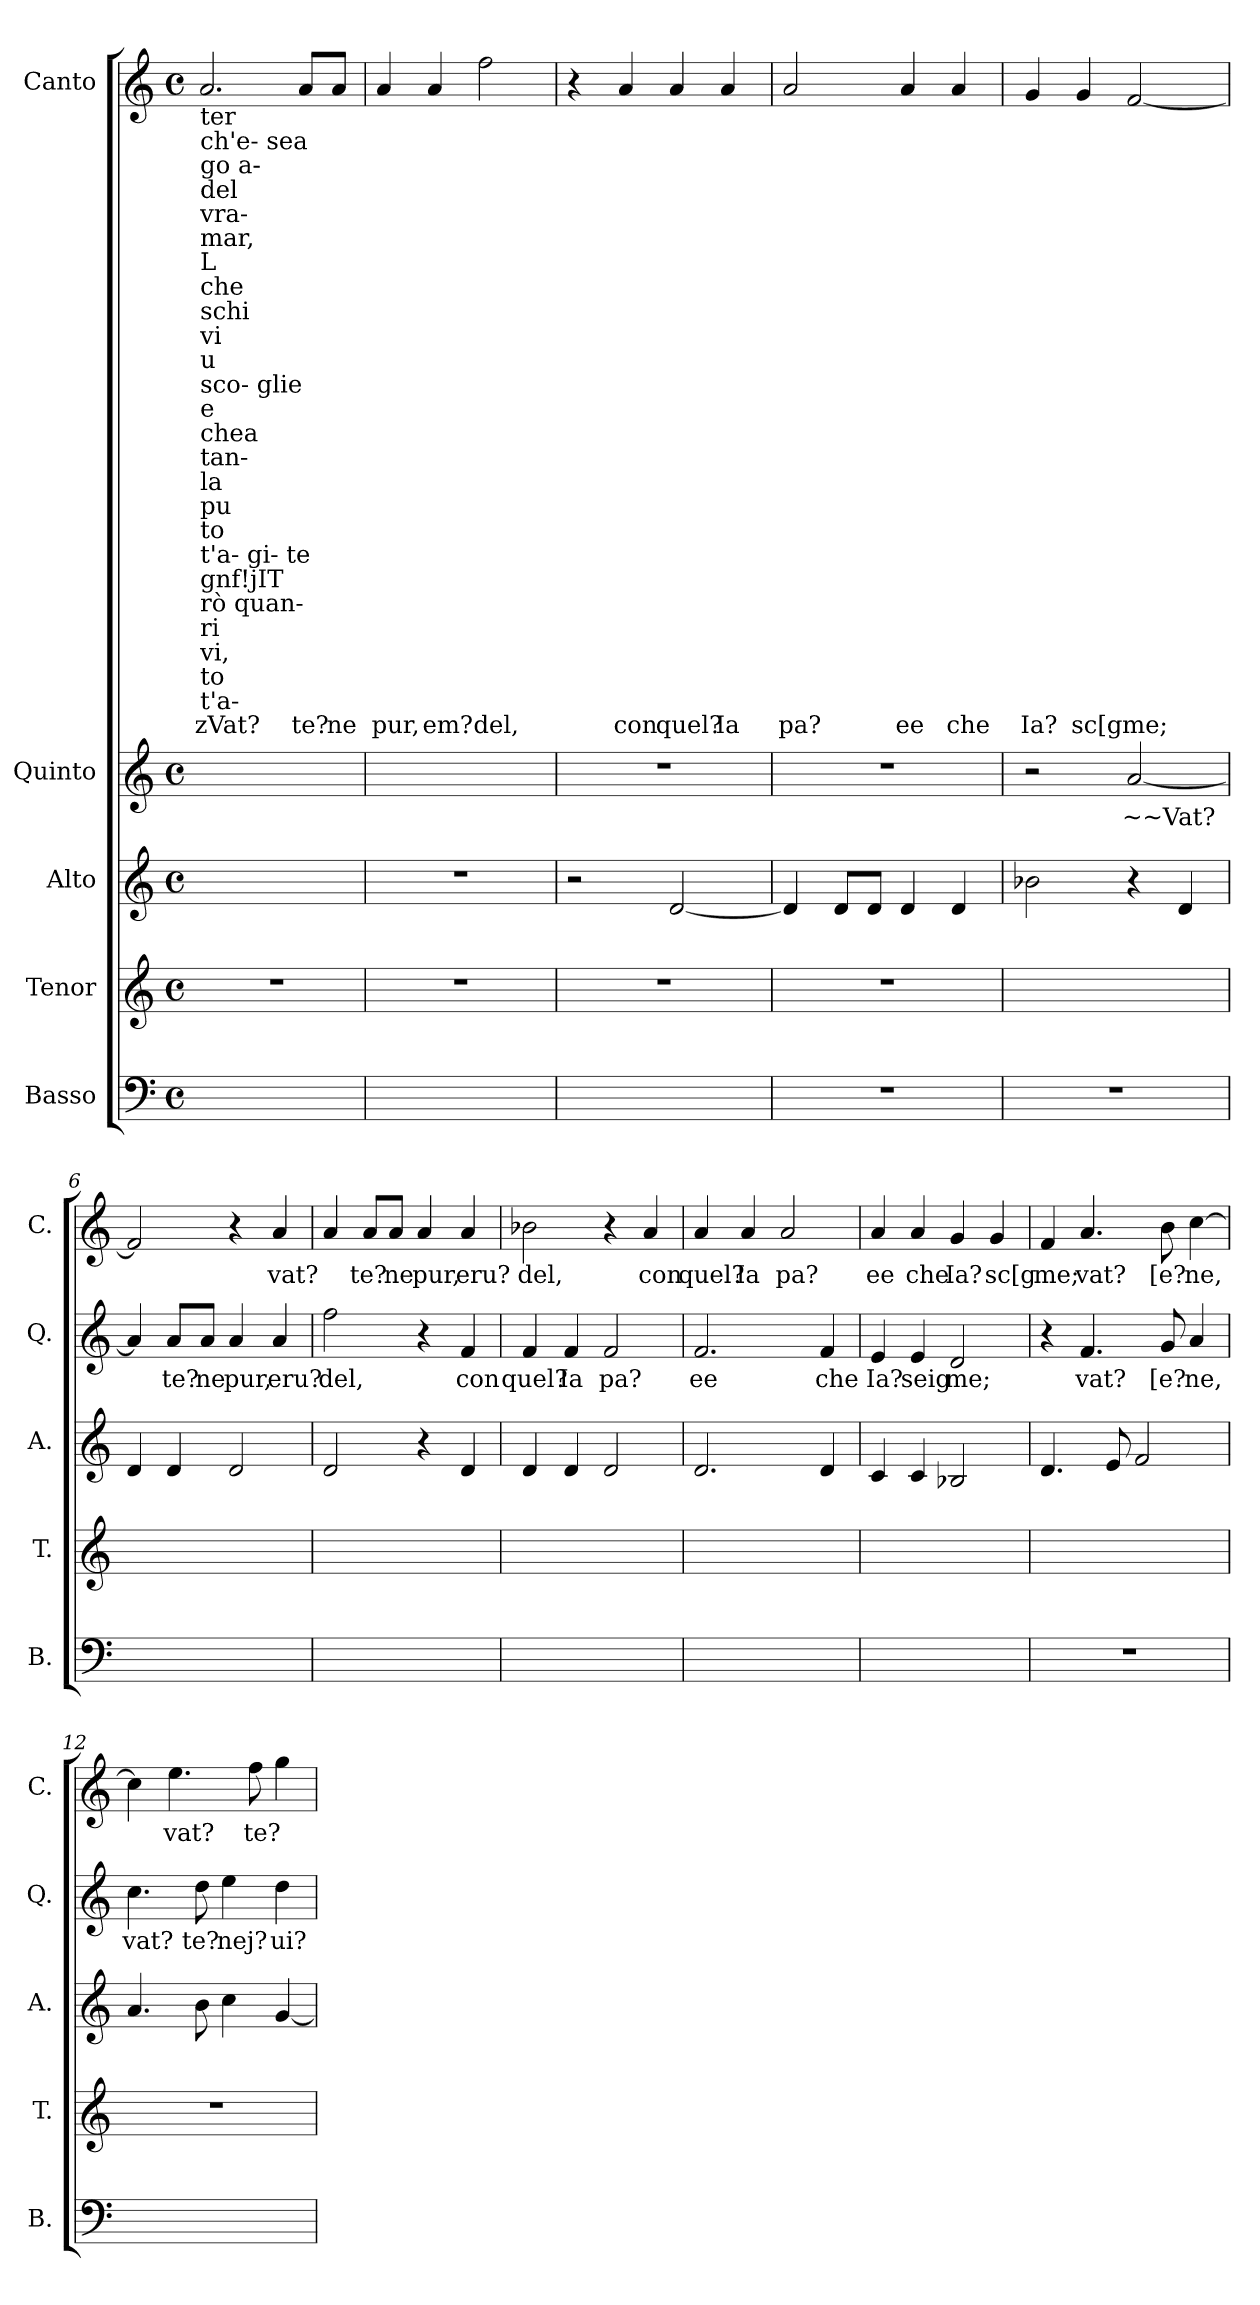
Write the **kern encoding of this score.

**kern	**kern	**kern	**kern	**text	**kern	**text
*part5	*part4	*part3	*part2	*part2	*part1	*part1
*staff5	*staff4	*staff3	*staff2	*staff2	*staff1	*staff1
*I"Basso	*I"Tenor	*I"Alto	*I"Quinto	*	*I"Canto	*
*I'B.	*I'T.	*I'A.	*I'Q.	*	*I'C.	*
*clefF4	*clefG2	*clefG2	*clefG2	*	*clefG2	*
*k[]	*k[]	*k[]	*k[]	*	*k[]	*
*C:	*C:	*C:	*C:	*	*C:	*
*M4/4	*M4/4	*M4/4	*M4/4	*	*M4/4	*
*met(c)	*met(c)	*met(c)	*met(c)	*	*met(c)	*
=1	=1	=1	=1	=1	=1	=1
!	!	!	!	!	!LO:TX:b:t=ter	!
!	!	!	!	!	!LO:TX:b:t=ch'e- sea	!
!	!	!	!	!	!LO:TX:b:t=go a-	!
!	!	!	!	!	!LO:TX:b:t=del	!
!	!	!	!	!	!LO:TX:b:t=vra-	!
!	!	!	!	!	!LO:TX:b:t=mar,	!
!	!	!	!	!	!LO:TX:b:t=L	!
!	!	!	!	!	!LO:TX:b:t=che	!
!	!	!	!	!	!LO:TX:b:t=schi	!
!	!	!	!	!	!LO:TX:b:t=vi	!
!	!	!	!	!	!LO:TX:b:t=u	!
!	!	!	!	!	!LO:TX:b:t=sco- glie	!
!	!	!	!	!	!LO:TX:b:t=e	!
!	!	!	!	!	!LO:TX:b:t=chea	!
!	!	!	!	!	!LO:TX:b:t=tan-	!
!	!	!	!	!	!LO:TX:b:t=la	!
!	!	!	!	!	!LO:TX:b:t=pu	!
!	!	!	!	!	!LO:TX:b:t=to	!
!	!	!	!	!	!LO:TX:b:t=t'a- gi- te	!
!	!	!	!	!	!LO:TX:b:t=gnf!jIT	!
!	!	!	!	!	!LO:TX:b:t=rò quan-	!
!	!	!	!	!	!LO:TX:b:t=ri	!
!	!	!	!	!	!LO:TX:b:t=vi,	!
!	!	!	!	!	!LO:TX:b:t=to	!
!	!	!	!	!	!LO:TX:b:t=t'a-	!
!	!	!	!	!	!	!LO:LY:b
1ryy	1r	1ryy	1ryy	.	2.a/	zVat?
!	!	!	!	!	!	!LO:LY:b
.	.	.	.	.	8a/L	te?
!	!	!	!	!	!	!LO:LY:b
.	.	.	.	.	8a/J	ne
=2	=2	=2	=2	=2	=2	=2
!	!	!	!	!	!	!LO:LY:b
1ryy	1r	1r	1ryy	.	4a/	pur,
!	!	!	!	!	!	!LO:LY:b
.	.	.	.	.	4a/	em?
!	!	!	!	!	!	!LO:LY:b
.	.	.	.	.	2ff\	del,
=3	=3	=3	=3	=3	=3	=3
1ryy	1r	2r	1r	.	4r	.
!	!	!	!	!	!	!LO:LY:b
.	.	.	.	.	4a/	con
!	!	!	!	!	!	!LO:LY:b
.	.	[2d/	.	.	4a/	quel?
!	!	!	!	!	!	!LO:LY:b
.	.	.	.	.	4a/	Ia
=4	=4	=4	=4	=4	=4	=4
!	!	!	!	!	!	!LO:LY:b
1r	1r	4d/]	1r	.	2a/	pa?
.	.	8d/L	.	.	.	.
.	.	8d/J	.	.	.	.
!	!	!	!	!	!	!LO:LY:b
.	.	4d/	.	.	4a/	ee
!	!	!	!	!	!	!LO:LY:b
.	.	4d/	.	.	4a/	che
!!LO:LB:g=z
=5	=5	=5	=5	=5	=5	=5
!	!	!	!	!	!	!LO:LY:b
1r	1ryy	2b-X\	2r	.	4g/	Ia?
!	!	!	!	!	!	!LO:LY:b
.	.	.	.	.	4g/	sc[g
!	!	!	!	!LO:LY:b	!	!LO:LY:b
.	.	4r	[2a/	~~Vat?	[2f/	me;
.	.	4d/	.	.	.	.
=6	=6	=6	=6	=6	=6	=6
1ryy	1ryy	4d/	4a/]	.	2f/]	.
!	!	!	!	!LO:LY:b	!	!
.	.	4d/	8a/L	te?	.	.
!	!	!	!	!LO:LY:b	!	!
.	.	.	8a/J	ne	.	.
!	!	!	!	!LO:LY:b	!	!
.	.	2d/	4a/	pur,	4r	.
!	!	!	!	!LO:LY:b	!	!LO:LY:b
.	.	.	4a/	eru?	4a/	vat?
=7	=7	=7	=7	=7	=7	=7
!	!	!	!	!LO:LY:b	!	!
1ryy	1ryy	2d/	2ff\	del,	4a/	.
!	!	!	!	!	!	!LO:LY:b
.	.	.	.	.	8a/L	te?
!	!	!	!	!	!	!LO:LY:b
.	.	.	.	.	8a/J	ne
!	!	!	!	!	!	!LO:LY:b
.	.	4r	4r	.	4a/	pur,
!	!	!	!	!LO:LY:b	!	!LO:LY:b
.	.	4d/	4f/	con	4a/	eru?
=8	=8	=8	=8	=8	=8	=8
!	!	!	!	!LO:LY:b	!	!LO:LY:b
1ryy	1ryy	4d/	4f/	quel?	2b-X\	del,
!	!	!	!	!LO:LY:b	!	!
.	.	4d/	4f/	Ia	.	.
!	!	!	!	!LO:LY:b	!	!
.	.	2d/	2f/	pa?	4r	.
!	!	!	!	!	!	!LO:LY:b
.	.	.	.	.	4a/	con
!!LO:PB:g=z
=9	=9	=9	=9	=9	=9	=9
!	!	!	!	!LO:LY:b	!	!LO:LY:b
1ryy	1ryy	2.d/	2.f/	ee	4a/	quel?
!	!	!	!	!	!	!LO:LY:b
.	.	.	.	.	4a/	Ia
!	!	!	!	!	!	!LO:LY:b
.	.	.	.	.	2a/	pa?
!	!	!	!	!LO:LY:b	!	!
.	.	4d/	4f/	che	.	.
=10	=10	=10	=10	=10	=10	=10
!	!	!	!	!LO:LY:b	!	!LO:LY:b
1ryy	1ryy	4c/	4e/	Ia?	4a/	ee
!	!	!	!	!LO:LY:b	!	!LO:LY:b
.	.	4c/	4e/	seig	4a/	che
!	!	!	!	!LO:LY:b	!	!LO:LY:b
.	.	2B-X/	2d/	me;	4g/	Ia?
!	!	!	!	!	!	!LO:LY:b
.	.	.	.	.	4g/	sc[g
=11	=11	=11	=11	=11	=11	=11
!	!	!	!	!	!	!LO:LY:b
1r	1ryy	4.d/	4r	.	4f/	me;
!	!	!	!	!LO:LY:b	!	!LO:LY:b
.	.	.	4.f/	vat?	4.a/	vat?
.	.	8e/	.	.	.	.
.	.	2f/	.	.	.	.
!	!	!	!	!LO:LY:b	!	!LO:LY:b
.	.	.	8g/	[e?	8b\	[e?
!	!	!	!	!LO:LY:b	!	!LO:LY:b
.	.	.	4a/	ne,	[4cc\	ne,
=12	=12	=12	=12	=12	=12	=12
!	!	!	!	!LO:LY:b	!	!
1ryy	1r	4.a/	4.cc\	vat?	4cc\]	.
!	!	!	!	!	!	!LO:LY:b
.	.	.	.	.	4.ee\	vat?
!	!	!	!	!LO:LY:b	!	!
.	.	8b\	8dd\	te?	.	.
!	!	!	!	!LO:LY:b	!	!
.	.	4cc\	4ee\	nej?	.	.
!	!	!	!	!	!	!LO:LY:b
.	.	.	.	.	8ff\	te?
!	!	!	!	!LO:LY:b	!	!
.	.	[4g/	4dd\	ui?	4gg\	.
=	=	=	=	=	=	=
*-	*-	*-	*-	*-	*-	*-
